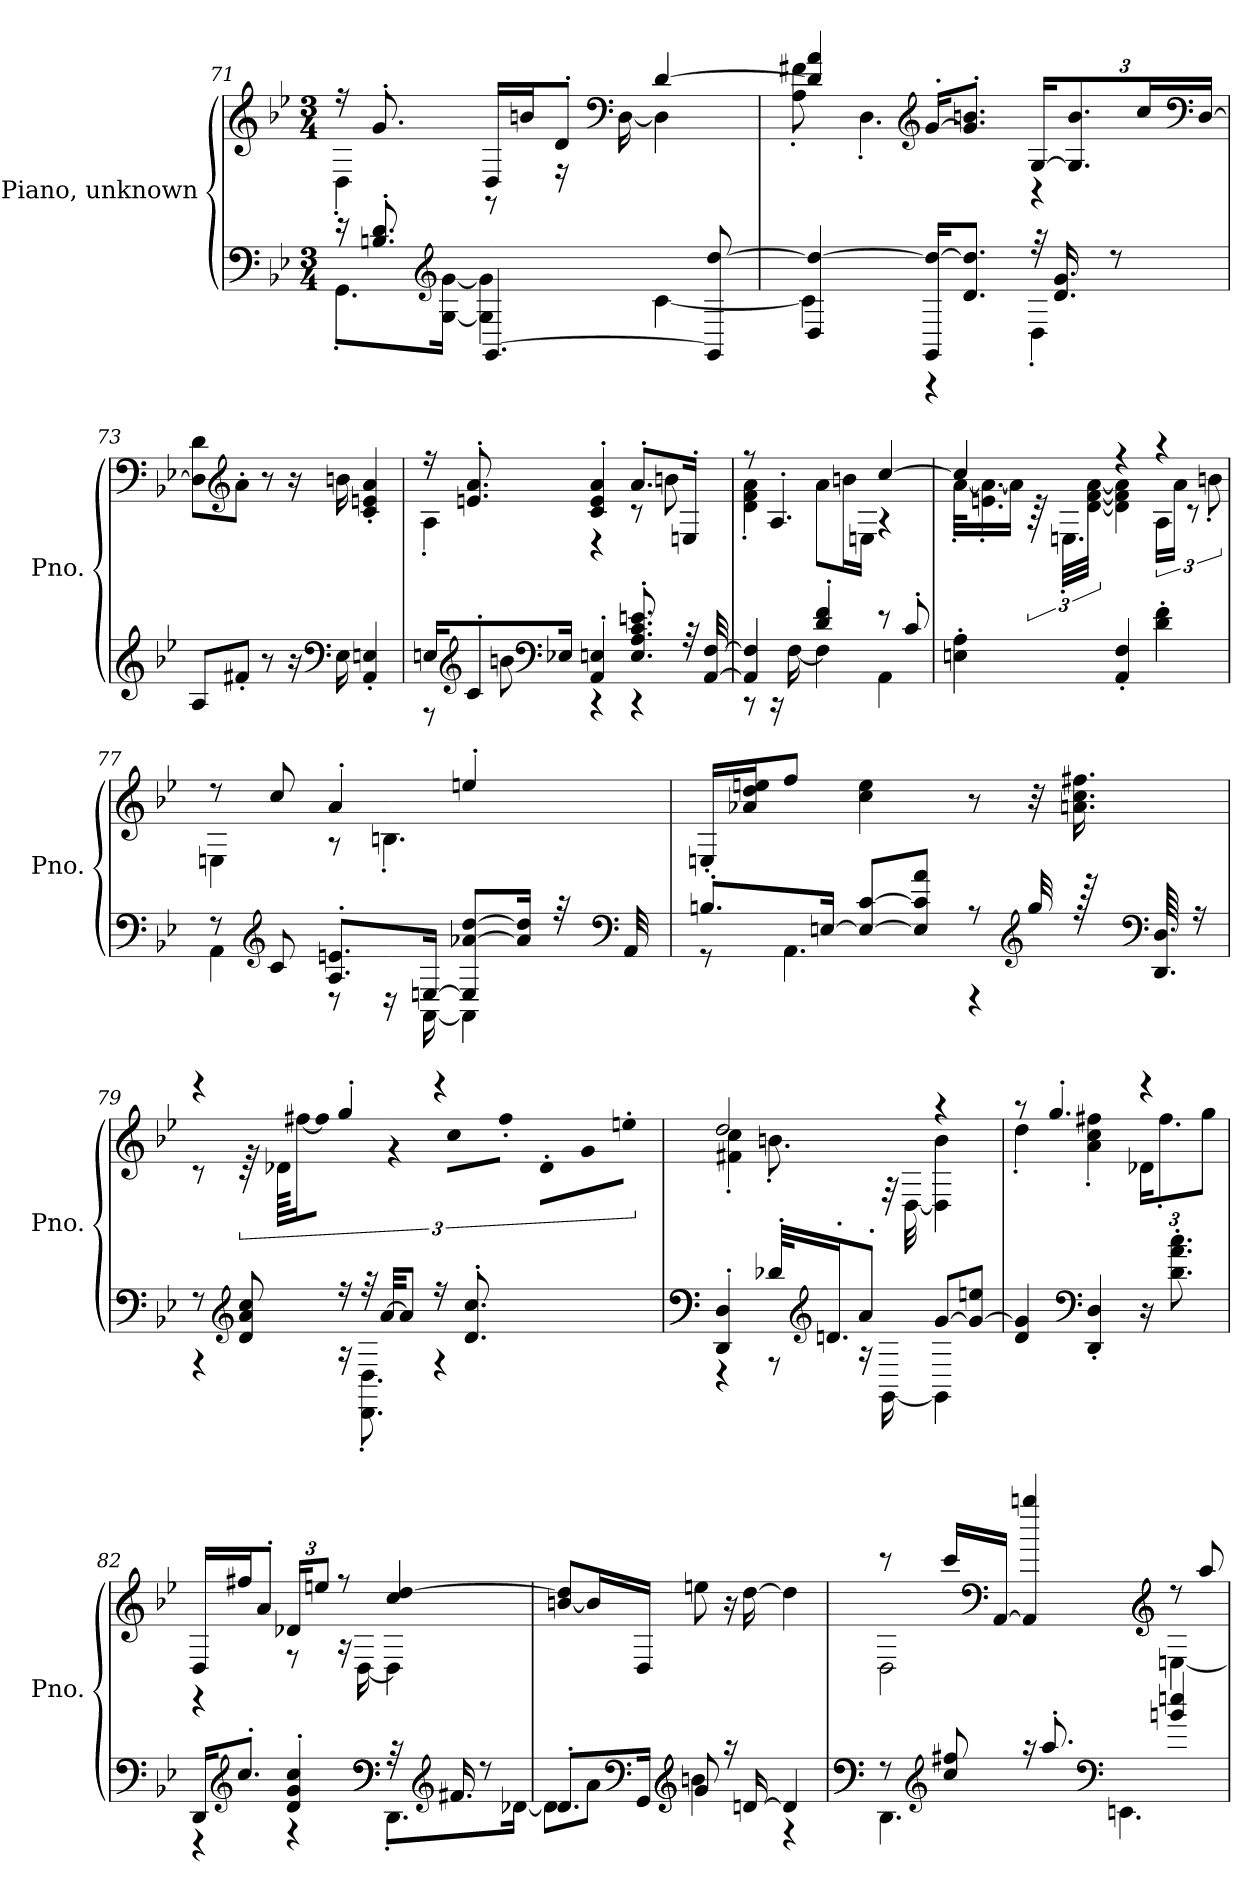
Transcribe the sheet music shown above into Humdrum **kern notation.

**kern	**kern
*part1	*part1
*staff2	*staff1
*I"Piano, unknown	*
*I'Pno.	*
!!LO:LB:g=z
*clefF4	*clefG2
*k[b-e-]	*k[b-e-]
*M3/4	*M3/4
=71	=71
*^	*^
16r	8.GG'\L	16r	4D'\
8.Bn/' 8.d/'	.	8.g'/	.
*clefG2	*	*	*
.	[16G\ [16g\Jk	.	.
[4.GG/	4G\] 4g\]	16D/LL	8r
.	.	16bn/J	.
.	.	8d'/J	16r
*	*	*clefF4	*
.	.	.	[16D\
.	[4c\	[4d/	4D\]
8GG/] [8dd/	.	.	.
=72	=72	=72	=72
4D/ 4dd/_	4c\]	4d/] 4a/	8A\' 8f#X\'
.	.	.	4.D'\
*	*	*clefG2	*
16GG/ 16dd/_KL	4r	[16g'/KL	.
8.d/ 8.dd/]J	.	8.g/]' 8.bn/'J	.
*	*	*Xbrackettup	*
32r	4D'\	[24G/KL	4r
16.d/ 16.g/	.	.	.
.	.	12.G/] 12.b/	.
8r	.	.	.
.	.	24cc/L	.
*	*	*clefF4	*
.	.	[24D/JJ	.
*v	*v	*	*
*	*v	*v
=73	=73
8A/L	8D\] 8d\L
*	*clefG2
8f#X'/J	8a'\J
8r	8r
16r	16r
*clefF4	*
16E-\	16bn\
4AA/' 4En/'	4c/' 4en/' 4a/'
!!LO:LB:g=z
=74	=74
*^	*^
16En/KL	8r	16r	4A'\
*clefG2	*	*	*
8c'/	.	8.en/' 8.a/'	.
.	8bn\	.	.
*clefF4	*	*	*
16E-X/Jk	.	.	.
4AA/' 4En/'	4r	4c/' 4e/' 4a/'	4r
8.E/' 8.A/' 8.c/' 8.en/'	4r	8.a'/L	8r
.	.	.	8bn\
32r	.	16En'/Jk	.
[32AA/ [32F/	.	.	.
=75	=75	=75	=75
4AA/] 4F/]	8r	8r	4d\' 4f\' 4a\'
.	16r	4.A'/	.
.	[16F\	.	.
4d/' 4f/'	4F\]	.	8a\L
.	.	.	16bn\L
.	.	.	16En\JJ
8r	4AA\	[4cc/	4r
8c'/	.	.	.
*v	*v	*	*
!!LO:LB:g=z	!!
=76	=76	=76
4En\' 4A\'	4cc/]	[32a'\KLL
.	.	16.en\' 16.a\_'
.	.	16a\JJ]
*	*	*brackettup
.	.	96r
.	.	48.En'\LLL
.	.	[48d\ [48f\ [48a\JJJ
4AA/' 4F/'	4r	4d\] 4f\] 4a\]
4d\' 4f\'	4r	24A\LL
.	.	24a\JJ
.	.	12r
.	.	12bn'\
=77	=77	=77
*^	*	*
8r	4AA\	8r	4En\
*clefG2	*	*	*
8c/	.	8cc/	.
8.A/' 8.en/'L	8r	4a'/	8r
.	16r	.	4.Bn'\
[16En/Jk	[16AA\	.	.
8E/] [8a-X/ [8dd/L	4AA\]	4een'/	.
16a-/] 16dd/]Jk	.	.	.
32r	.	.	.
*clefF4	*	*	*
32AA/	.	.	.
*	*	*v	*v
!!LO:LB:g=z
=78	=78	=78
8.Bn'/L	8r	16En'/LL
.	.	16a-X/ 16dd/ 16een/J
.	4.AA\	8ff/J
[16En/Jk	.	.
8E/_ [8c/L	.	4cc\ 4ee\
8E/] 8c/] 8a/J	.	.
8r	4r	8r
*clefG2	*	*
32gg/	.	32r
128r	.	16.an\ 16.cc\ 16.ff#X\
*clefF4	*	*
64.DD/ 64.D/	.	.
16r	.	.
=79	=79	=79
*	*	*^
8r	4r	4r	8r
*clefG2	*	*	*
8d/ 8a/ 8cc/	.	.	96r
.	.	.	96d-X\KKLL
.	.	.	[24ff#X\
.	.	.	16ff#\JJ]
16r	16r	4gg'/	16r
32r	8.DD\' 8.D\'	.	16cc\KL
[32a/KKL	.	.	.
8a/J]	.	.	8ff#'\J
16r	4r	4r	16d-'\LL
8.d/' 8.cc/'	.	.	16g\J
.	.	.	8een'\J
!!LO:LB:g=z	!!
=80	=80	=80	=80
*clefF4	*	*	*
4DD/' 4D/'	4r	2dd/	4f#X\' 4cc\'
32d-X'/KLL	8r	.	8.bn'\
*clefG2	*	*	*
16.dn'/J	.	.	.
8a'/J	16r	.	.
.	[16GG\	.	32r
.	.	.	[32D\
[8g/L	4GG\]	4r	4D\] 4b\
8g/_ 8een/J	.	.	.
*v	*v	*	*
=81	=81	=81
4d/ 4g/]	8r	4dd'\
.	4.gg'/	.
*clefF4	*	*
4DD/' 4D/'	.	4a\' 4cc\' 4ff#X\'
*	*	*Xbrackettup
16r	4r	24d-X\KL
.	.	12.ff#'\
8.d\' 8.a\' 8.cc\'	.	.
.	.	12gg\J
=82	=82	=82
*^	*	*
16DD/KL	4r	16D/LL	4r
*clefG2	*	*	*
8.cc'/J	.	16ff#X/J	.
.	.	8a'/J	.
4d/' 4g/' 4cc/'	4r	24d-X/KL	8r
.	.	12een/J	.
.	.	8r	16r
.	.	.	[16D\
*clefF4	*	*	*
32r	8.DD'\L	4cc/ [4dd/	4D\]
*clefG2	*	*	*
16.f#X/	.	.	.
8r	.	.	.
.	[16d-X\Jk	.	.
*	*	*v	*v
!!LO:PB:g=z
=83	=83	=83
8.d'/L	8d-\L]	[8bn/ 8dd/]L
.	8a\J	16b/L]
*clefF4	*	*
16GG/Jk	.	16D/JJ
*clefG2	*	*
8g/	4bn\	8een\
16r	.	16r
[16dn/	.	[16dd\
4d/]	4r	4dd\]
=84	=84	=84
*clefF4	*	*
*	*	*^
8r	4.DD\	8r	2D\
*clefG2	*	*	*
8cc/ 8ff#X/	.	16ccc/LL	.
*	*	*clefF4	*
.	.	[16AA/JJ	.
16r	.	4AA/] 4bbn/	.
8.aa'/	.	.	.
*clefF4	*	*	*
.	4.EEn\	.	.
*	*	*clefG2	*
4bn/ 4een/	.	8r	[4En\
.	.	8aa/	.
*v	*v	*	*
*	*v	*v
=	=
*-	*-
